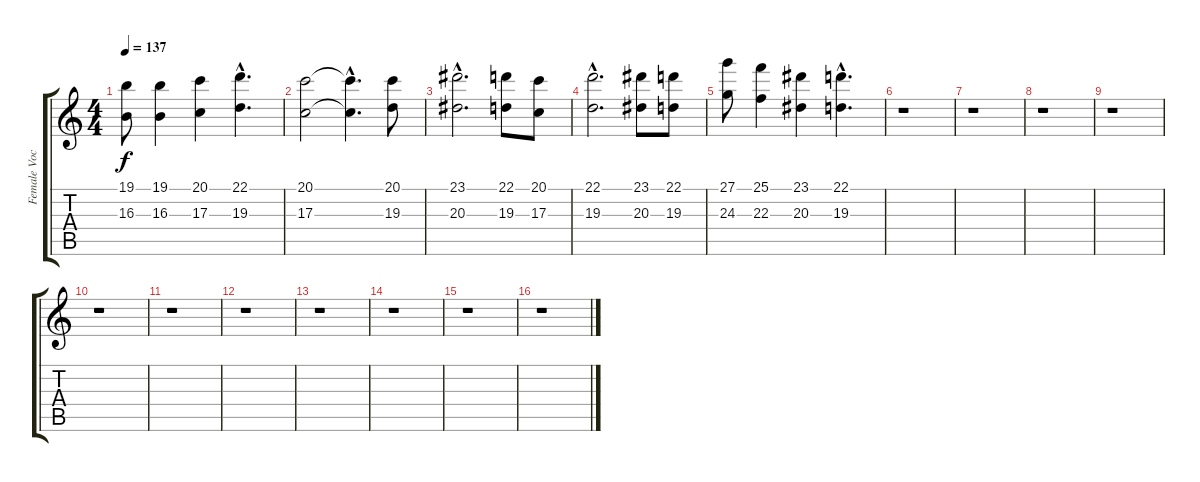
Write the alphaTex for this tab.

\track ("Female Vocals" "Female Voc") {instrument choiraahs}
\staff {score tabs}
\tuning (E4 B3 G3 D3 A2 E2) {hide}
\ts (4 4)
\tempo 137
\clef g2
\ks c
(19.1 16.3).8{dy f} (19.1 16.3).4 (20.1 17.3).4 (22.1{hac} 19.3{hac}).4{d} |
(20.1 17.3).2 (20.1{hac t} 17.3{hac t}).4{d} (20.1 19.3).8 |
(23.1{hac} 20.3{hac}).2{d} (22.1 19.3).8 (20.1 17.3).8 |
(22.1{hac} 19.3{hac}).2{d} (23.1 20.3).8 (22.1 19.3).8 |
(27.1 24.3).8 (25.1 22.3).4 (23.1 20.3).4 (22.1{hac} 19.3{hac}).4{d} |
r.1 |
r.1 |
r.1 |
r.1 |
r.1 |
r.1 |
r.1 |
r.1 |
r.1 |
r.1 |
r.1
